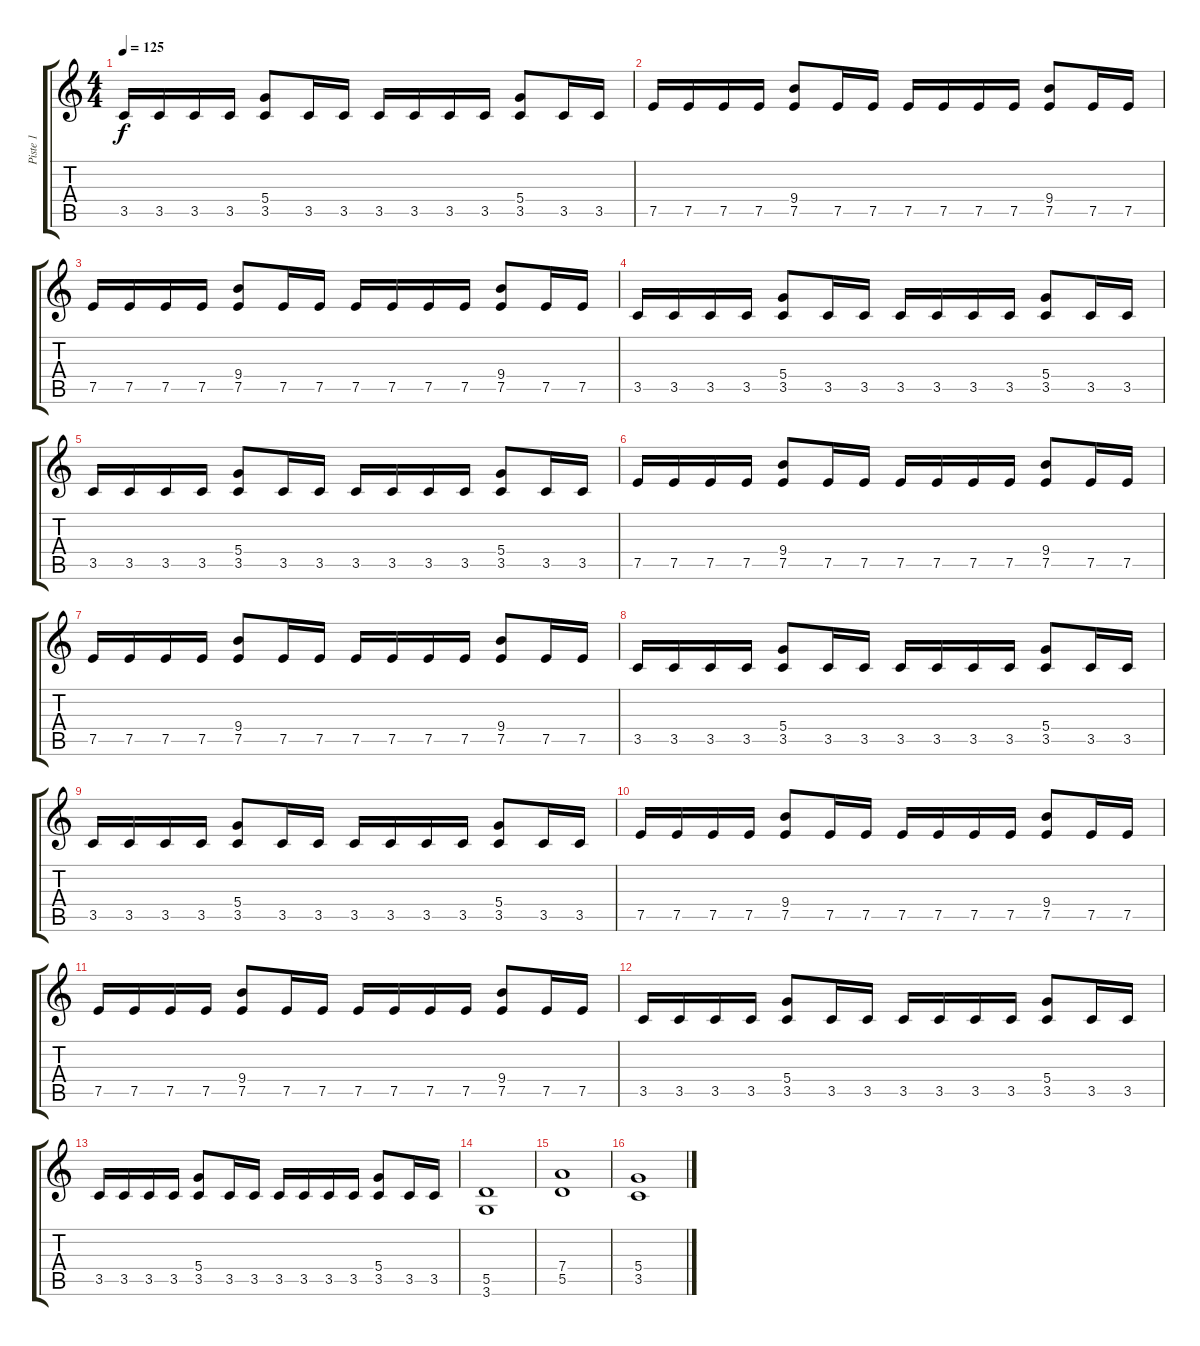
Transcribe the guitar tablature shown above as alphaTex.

\track ("Piste 1" "Piste 1") {instrument distortionguitar}
\staff {score tabs}
\tuning (E4 B3 G3 D3 A2 E2) {hide}
\ts (4 4)
\tempo 125
\clef g2
\ks c
3.5.16{dy f} 3.5.16 3.5.16 3.5.16 (5.4 3.5).8 3.5.16 3.5.16 3.5.16 3.5.16 3.5.16 3.5.16 (5.4 3.5).8 3.5.16 3.5.16 |
7.5.16 7.5.16 7.5.16 7.5.16 (9.4 7.5).8 7.5.16 7.5.16 7.5.16 7.5.16 7.5.16 7.5.16 (9.4 7.5).8 7.5.16 7.5.16 |
7.5.16 7.5.16 7.5.16 7.5.16 (9.4 7.5).8 7.5.16 7.5.16 7.5.16 7.5.16 7.5.16 7.5.16 (9.4 7.5).8 7.5.16 7.5.16 |
3.5.16 3.5.16 3.5.16 3.5.16 (5.4 3.5).8 3.5.16 3.5.16 3.5.16 3.5.16 3.5.16 3.5.16 (5.4 3.5).8 3.5.16 3.5.16 |
3.5.16 3.5.16 3.5.16 3.5.16 (5.4 3.5).8 3.5.16 3.5.16 3.5.16 3.5.16 3.5.16 3.5.16 (5.4 3.5).8 3.5.16 3.5.16 |
7.5.16 7.5.16 7.5.16 7.5.16 (9.4 7.5).8 7.5.16 7.5.16 7.5.16 7.5.16 7.5.16 7.5.16 (9.4 7.5).8 7.5.16 7.5.16 |
7.5.16 7.5.16 7.5.16 7.5.16 (9.4 7.5).8 7.5.16 7.5.16 7.5.16 7.5.16 7.5.16 7.5.16 (9.4 7.5).8 7.5.16 7.5.16 |
3.5.16 3.5.16 3.5.16 3.5.16 (5.4 3.5).8 3.5.16 3.5.16 3.5.16 3.5.16 3.5.16 3.5.16 (5.4 3.5).8 3.5.16 3.5.16 |
3.5.16 3.5.16 3.5.16 3.5.16 (5.4 3.5).8 3.5.16 3.5.16 3.5.16 3.5.16 3.5.16 3.5.16 (5.4 3.5).8 3.5.16 3.5.16 |
7.5.16 7.5.16 7.5.16 7.5.16 (9.4 7.5).8 7.5.16 7.5.16 7.5.16 7.5.16 7.5.16 7.5.16 (9.4 7.5).8 7.5.16 7.5.16 |
7.5.16 7.5.16 7.5.16 7.5.16 (9.4 7.5).8 7.5.16 7.5.16 7.5.16 7.5.16 7.5.16 7.5.16 (9.4 7.5).8 7.5.16 7.5.16 |
3.5.16 3.5.16 3.5.16 3.5.16 (5.4 3.5).8 3.5.16 3.5.16 3.5.16 3.5.16 3.5.16 3.5.16 (5.4 3.5).8 3.5.16 3.5.16 |
3.5.16 3.5.16 3.5.16 3.5.16 (5.4 3.5).8 3.5.16 3.5.16 3.5.16 3.5.16 3.5.16 3.5.16 (5.4 3.5).8 3.5.16 3.5.16 |
(5.5 3.6).1 |
(7.4 5.5).1 |
(5.4 3.5).1
